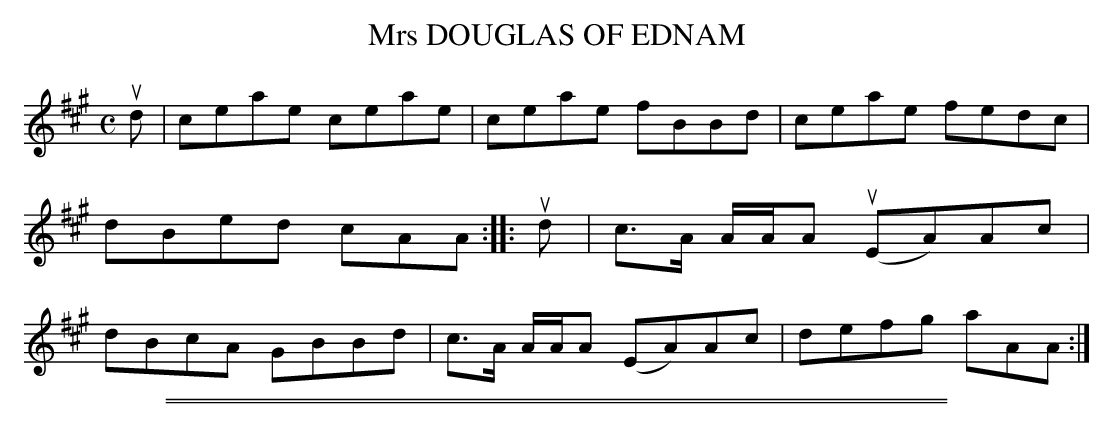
X:1
T: Mrs DOUGLAS OF EDNAM
M: C
L: 1/8
K: A
ud |\
ceae ceae | ceae fBBd |\
ceae fedc | dBed cAA ::\
ud |\
c>A A/A/A (uEA)Ac | dBcA GBBd |\
c>A A/A/A (EA)Ac | defg aAA :|
